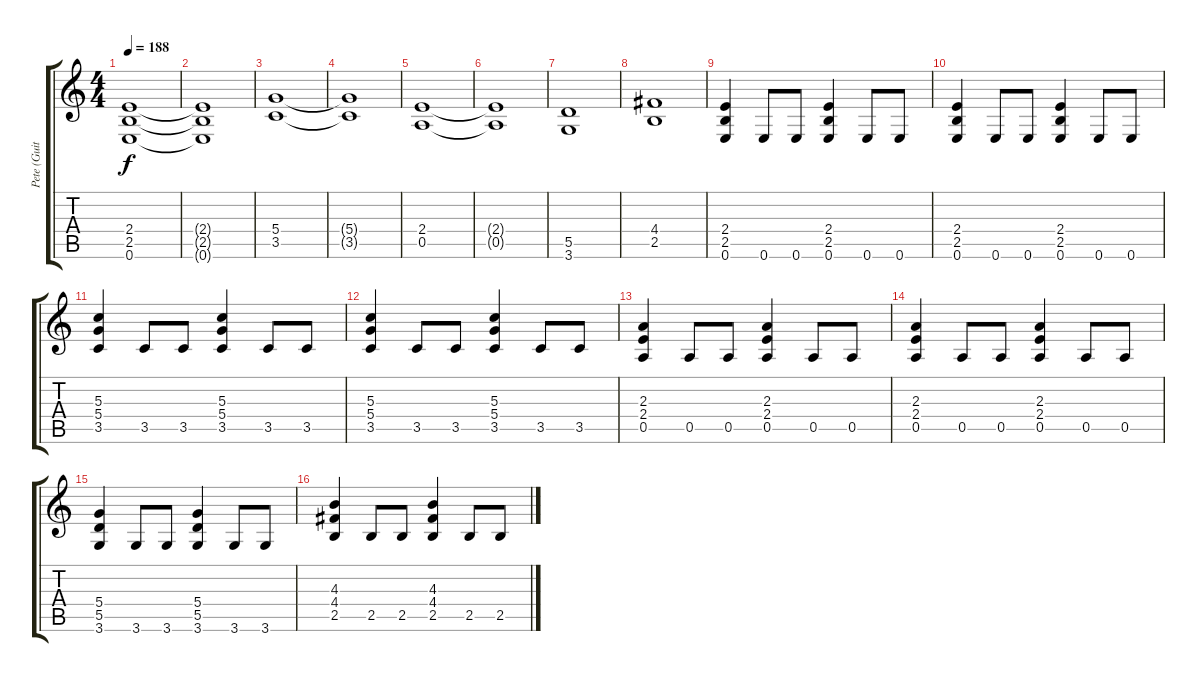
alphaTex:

\track ("Pete (Guitar I)" "Pete (Guit") {instrument distortionguitar}
\staff {score tabs}
\tuning (E4 B3 G3 D3 A2 E2) {hide}
\ts (4 4)
\tempo 188
\clef g2
\ks c
(2.4 2.5 0.6).1{dy f} |
(2.4{t} 2.5{t} 0.6{t}).1 |
(5.4 3.5).1 |
(5.4{t} 3.5{t}).1 |
(2.4 0.5).1 |
(2.4{t} 0.5{t}).1 |
(5.5 3.6).1 |
(4.4 2.5).1 |
(2.4 2.5 0.6).4 0.6.8 0.6.8 (2.4 2.5 0.6).4 0.6.8 0.6.8 |
(2.4 2.5 0.6).4 0.6.8 0.6.8 (2.4 2.5 0.6).4 0.6.8 0.6.8 |
(5.3 5.4 3.5).4 3.5.8 3.5.8 (5.3 5.4 3.5).4 3.5.8 3.5.8 |
(5.3 5.4 3.5).4 3.5.8 3.5.8 (5.3 5.4 3.5).4 3.5.8 3.5.8 |
(2.3 2.4 0.5).4 0.5.8 0.5.8 (2.3 2.4 0.5).4 0.5.8 0.5.8 |
(2.3 2.4 0.5).4 0.5.8 0.5.8 (2.3 2.4 0.5).4 0.5.8 0.5.8 |
(5.4 5.5 3.6).4 3.6.8 3.6.8 (5.4 5.5 3.6).4 3.6.8 3.6.8 |
(4.3 4.4 2.5).4 2.5.8 2.5.8 (4.3 4.4 2.5).4 2.5.8 2.5.8
